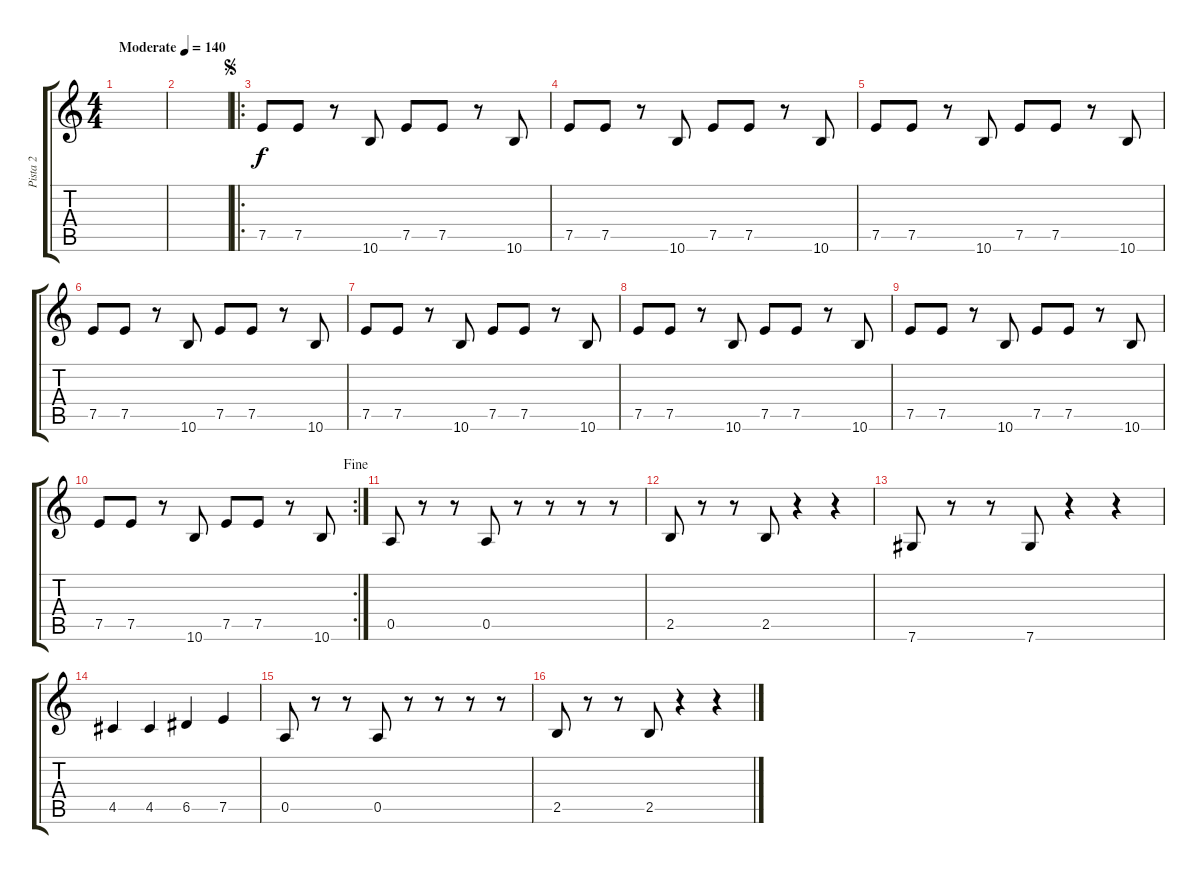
\track ("Pista 2" "Pista 2") {instrument electricbassfinger}
\staff {score tabs}
\tuning (E4 B3 G3 D3 A2 Db2) {hide}
\ts (4 4)
\tempo (140 "Moderate")
\clef g2
\ks c
|
|
\ro
\jump segno
7.5.8 7.5.8 r.8 10.6.8 7.5.8 7.5.8 r.8 10.6.8 |
7.5.8 7.5.8 r.8 10.6.8 7.5.8 7.5.8 r.8 10.6.8 |
7.5.8 7.5.8 r.8 10.6.8 7.5.8 7.5.8 r.8 10.6.8 |
7.5.8 7.5.8 r.8 10.6.8 7.5.8 7.5.8 r.8 10.6.8 |
7.5.8 7.5.8 r.8 10.6.8 7.5.8 7.5.8 r.8 10.6.8 |
7.5.8 7.5.8 r.8 10.6.8 7.5.8 7.5.8 r.8 10.6.8 |
7.5.8 7.5.8 r.8 10.6.8 7.5.8 7.5.8 r.8 10.6.8 |
\rc 2
\jump fine
7.5.8 7.5.8 r.8 10.6.8 7.5.8 7.5.8 r.8 10.6.8 |
0.5.8 r.8 r.8 0.5.8 r.8 r.8 r.8 r.8 |
2.5.8 r.8 r.8 2.5.8 r.4 r.4 |
7.6.8 r.8 r.8 7.6.8 r.4 r.4 |
4.5.4 4.5.4 6.5.4 7.5.4 |
0.5.8 r.8 r.8 0.5.8 r.8 r.8 r.8 r.8 |
2.5.8 r.8 r.8 2.5.8 r.4 r.4
